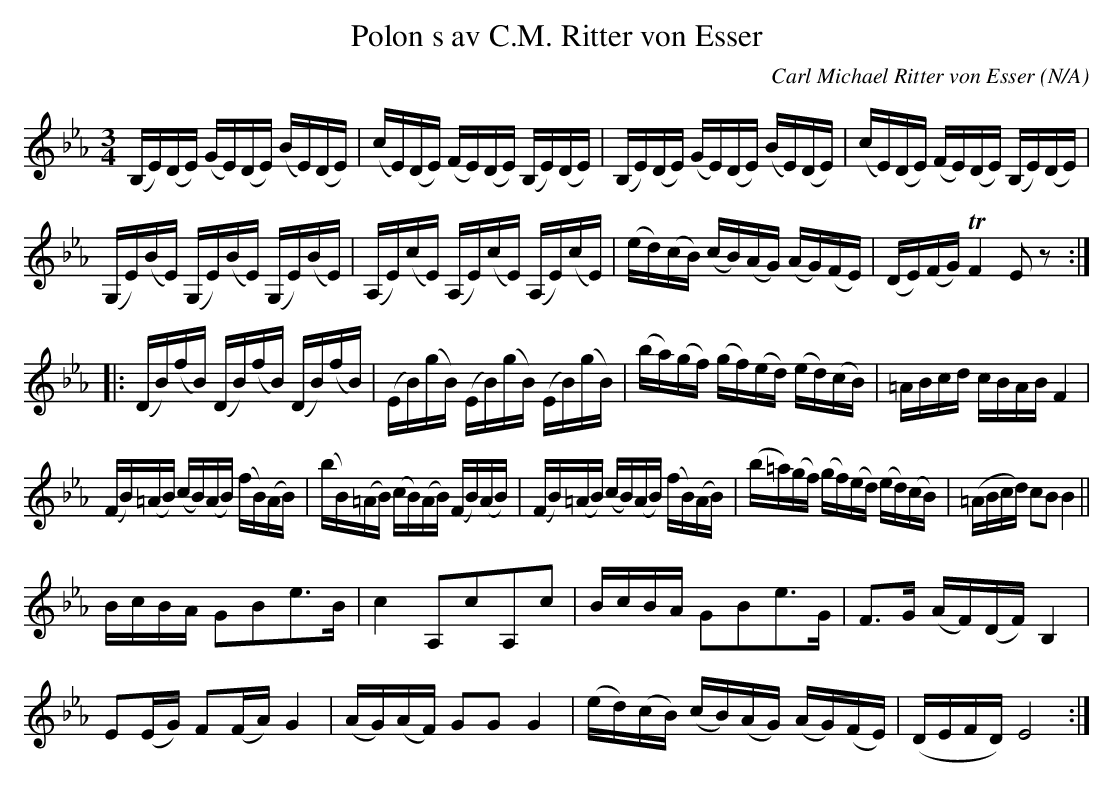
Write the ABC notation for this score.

X:1
T:Polon s av C.M. Ritter von Esser
C:Carl Michael Ritter von Esser
O:N/A
M:3/4
L:1/16
K:Eb
 (B,E)(DE) (GE)(DE) (BE)(DE) |(cE)(DE) (FE)(DE) (B,E)(DE) | (B,E)(DE) (GE)(DE) (BE)(DE) |(cE)(DE) (FE)(DE) (B,E)(DE)|
(G,E)(BE) (G,E)(BE) (G,E)(BE)| (A,E)(cE) (A,E)(cE) (A,E)(cE)| (ed)(cB) (cB)(AG) (AG)(FE)| (DE)(FG)TF4 E2z2  :|
|:(DB)(fB) (DB)(fB) (DB)(fB)| (EB)(gB) (EB)(gB) (EB)(gB)|(ba)(gf) (gf)(ed) (ed)(cB)| =ABcd cBAB F4|
(FB)(=AB) (cB)(AB) (fB)(AB)| (bB)(=AB) (cB)(AB) (FB)(AB)| (FB)(=AB) (cB)(AB) (fB)(AB)| (b=a)(gf) (gf)(ed) (ed)(cB)| (=ABcd) c2B2B4||
BcBA G2B2e3B| c4 A,2c2A,2c2| BcBA G2B2e3G| F3G (AF)(DF) B,4|
E2(EG) F2(FA) G4| (AG)(AF) G2G2 G4 | (ed)(cB) (cB)(AG) (AG)(FE)|(DEFD)E8:|
